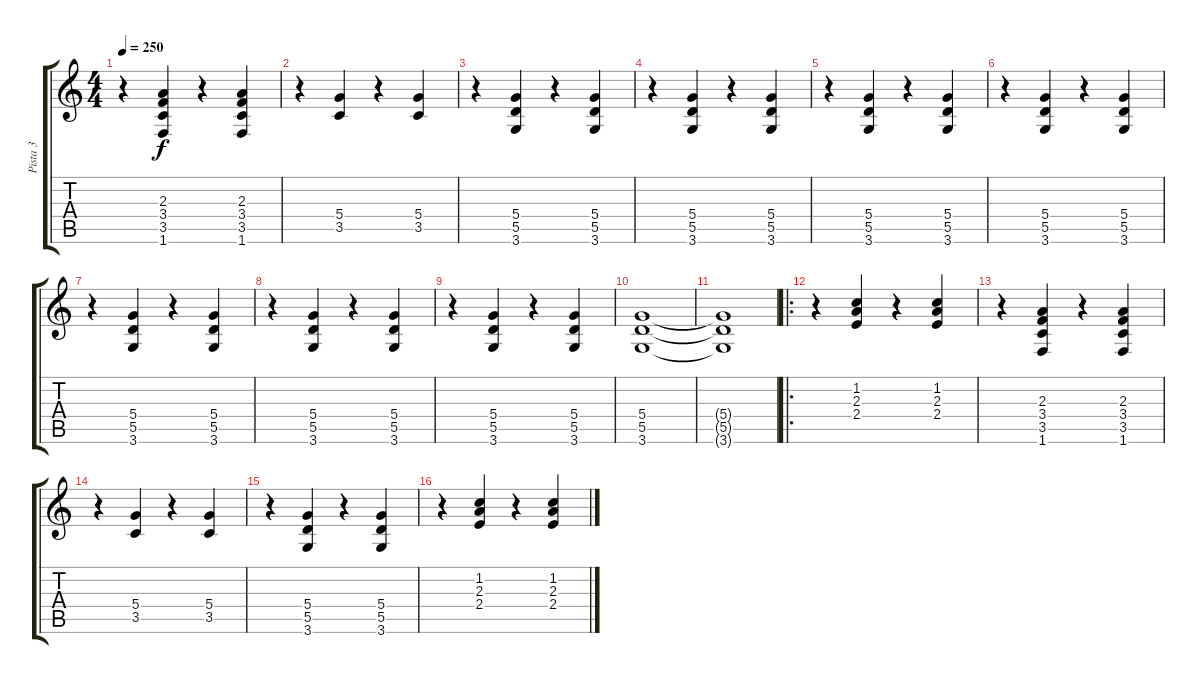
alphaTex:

\track ("Pista 3" "Pista 3") {instrument electricguitarjazz}
\staff {score tabs}
\tuning (E4 B3 G3 D3 A2 E2) {hide}
\ts (4 4)
\tempo 250
\clef g2
\ks c
r.4{dy f} (2.3 3.4 3.5 1.6).4 r.4 (2.3 3.4 3.5 1.6).4 |
r.4 (5.4 3.5).4 r.4 (5.4 3.5).4 |
r.4 (5.4 5.5 3.6).4 r.4 (5.4 5.5 3.6).4 |
r.4 (5.4 5.5 3.6).4 r.4 (5.4 5.5 3.6).4 |
r.4 (5.4 5.5 3.6).4 r.4 (5.4 5.5 3.6).4 |
r.4 (5.4 5.5 3.6).4 r.4 (5.4 5.5 3.6).4 |
r.4 (5.4 5.5 3.6).4 r.4 (5.4 5.5 3.6).4 |
r.4 (5.4 5.5 3.6).4 r.4 (5.4 5.5 3.6).4 |
r.4 (5.4 5.5 3.6).4 r.4 (5.4 5.5 3.6).4 |
(5.4 5.5 3.6).1 |
(5.4{t} 5.5{t} 3.6{t}).1 |
\ro
r.4 (1.2 2.3 2.4).4 r.4 (1.2 2.3 2.4).4 |
r.4 (2.3 3.4 3.5 1.6).4 r.4 (2.3 3.4 3.5 1.6).4 |
r.4 (5.4 3.5).4 r.4 (5.4 3.5).4 |
r.4 (5.4 5.5 3.6).4 r.4 (5.4 5.5 3.6).4 |
r.4 (1.2 2.3 2.4).4 r.4 (1.2 2.3 2.4).4
